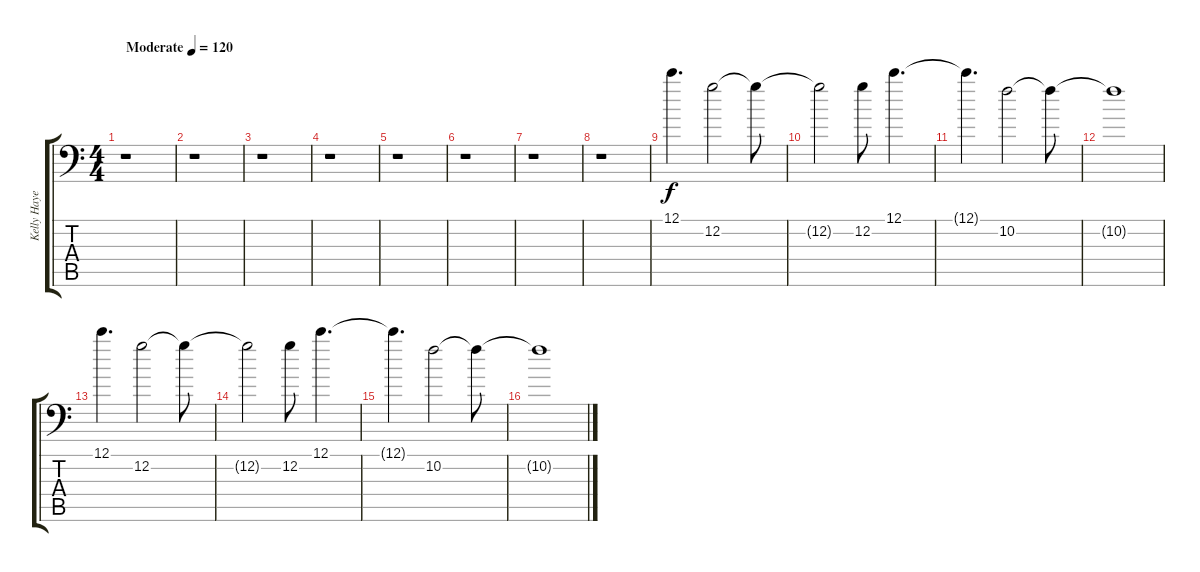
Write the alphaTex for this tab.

\track ("Kelly Hayes/Lane Maverick - Guitar" "Kelly Haye") {instrument electricguitarclean}
\staff {score tabs}
\tuning (C4 G3 Eb3 Bb2 F2 Bb1) {hide}
\ts (4 4)
\tempo (120 "Moderate")
\tempo 122
\tempo (120 "Moderate")
\clef f4
\ks c
r.1{dy f instrument electricguitarclean} |
r.1 |
r.1 |
r.1 |
r.1 |
r.1 |
r.1 |
r.1 |
12.1.4{d instrument guitarharmonics} 12.2.2 12.2{t}.8 |
12.2{t}.2 12.2.8 12.1.4{d} |
12.1{t}.4{d} 10.2.2 10.2{t}.8 |
10.2{t}.1 |
12.1.4{d} 12.2.2 12.2{t}.8 |
12.2{t}.2 12.2.8 12.1.4{d} |
12.1{t}.4{d} 10.2.2 10.2{t}.8 |
10.2{t}.1
